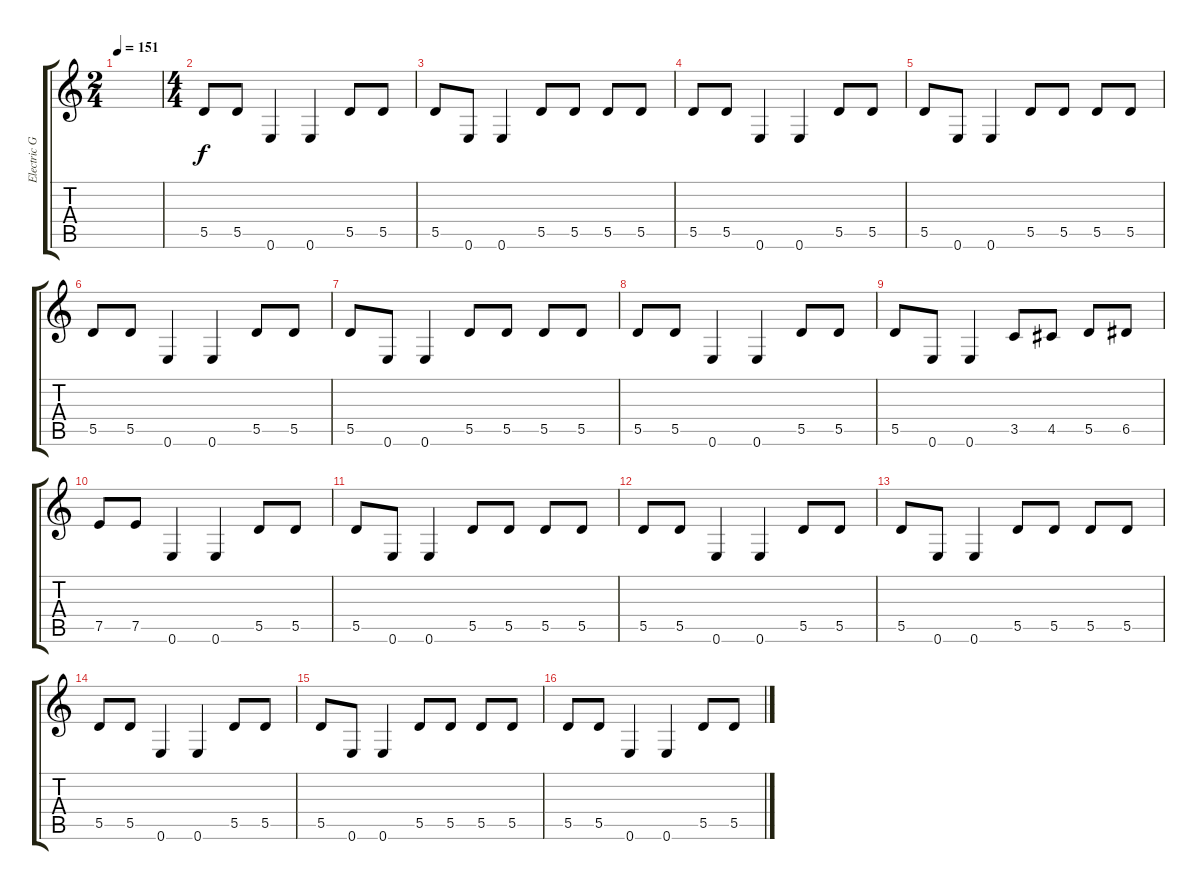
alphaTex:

\track ("Electric Guitar" "Electric G") {instrument overdrivenguitar}
\staff {score tabs}
\tuning (E4 B3 G3 D3 A2 E2) {hide}
\ts (2 4)
\tempo 151
\clef g2
\ks c
|
\ts (4 4)
5.5.8 5.5.8 0.6.4 0.6.4 5.5.8 5.5.8 |
5.5.8 0.6.8 0.6.4 5.5.8 5.5.8 5.5.8 5.5.8 |
5.5.8 5.5.8 0.6.4 0.6.4 5.5.8 5.5.8 |
5.5.8 0.6.8 0.6.4 5.5.8 5.5.8 5.5.8 5.5.8 |
5.5.8 5.5.8 0.6.4 0.6.4 5.5.8 5.5.8 |
5.5.8 0.6.8 0.6.4 5.5.8 5.5.8 5.5.8 5.5.8 |
5.5.8 5.5.8 0.6.4 0.6.4 5.5.8 5.5.8 |
5.5.8 0.6.8 0.6.4 3.5.8 4.5.8 5.5.8 6.5.8 |
7.5.8 7.5.8 0.6.4 0.6.4 5.5.8 5.5.8 |
5.5.8 0.6.8 0.6.4 5.5.8 5.5.8 5.5.8 5.5.8 |
5.5.8 5.5.8 0.6.4 0.6.4 5.5.8 5.5.8 |
5.5.8 0.6.8 0.6.4 5.5.8 5.5.8 5.5.8 5.5.8 |
5.5.8 5.5.8 0.6.4 0.6.4 5.5.8 5.5.8 |
5.5.8 0.6.8 0.6.4 5.5.8 5.5.8 5.5.8 5.5.8 |
5.5.8 5.5.8 0.6.4 0.6.4 5.5.8 5.5.8
